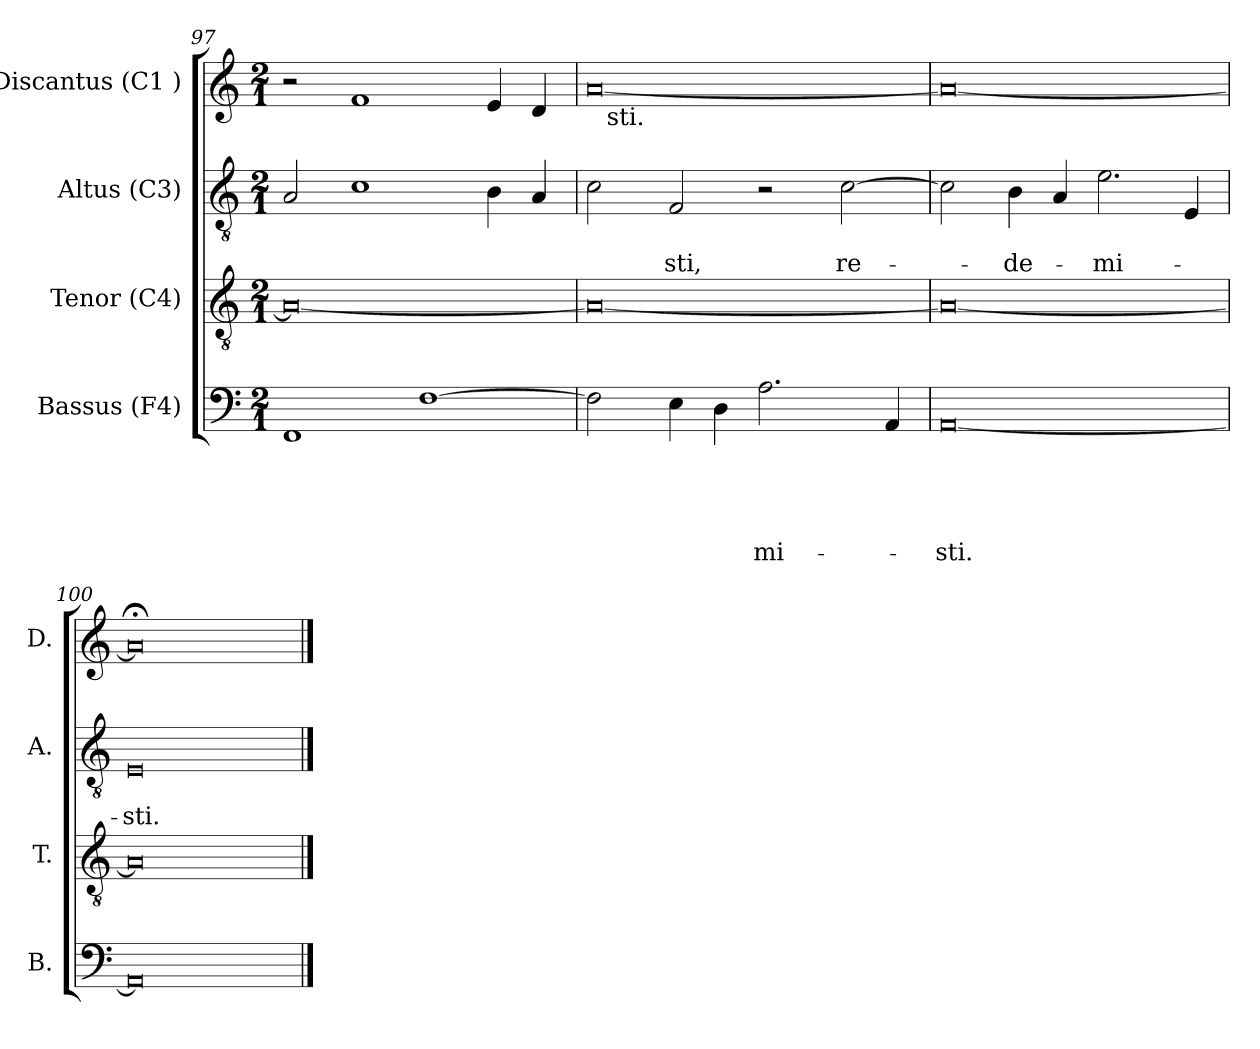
**kern	**text	**text	**text	**text	**text	**kern	**kern	**text	**text	**kern
*part4	*part4	*part4	*part4	*part4	*part4	*part3	*part2	*part2	*part2	*part1
*staff4	*staff4	*staff4	*staff4	*staff4	*staff4	*staff3	*staff2	*staff2	*staff2	*staff1
*I"Bassus (F4)	*	*	*	*	*	*I"Tenor (C4)	*I"Altus (C3)	*	*	*I"Discantus (C1 )
*I'B.	*	*	*	*	*	*I'T.	*I'A.	*	*	*I'D.
!!LO:LB:g=z
*clefF4	*	*	*	*	*	*clefGv2	*clefGv2	*	*	*clefG2
*k[]	*	*	*	*	*	*k[]	*k[]	*	*	*k[]
*C:	*	*	*	*	*	*C:	*C:	*	*	*C:
*M2/1	*	*	*	*	*	*M2/1	*M2/1	*	*	*M2/1
=97	=97	=97	=97	=97	=97	=97	=97	=97	=97	=97
1FF	.	.	.	.	.	0A_	2A/	.	.	2r
.	.	.	.	.	.	.	1c	.	.	1f
[>1F	.	.	.	.	.	.	.	.	.	.
.	.	.	.	.	.	.	4B\	.	.	4e/
.	.	.	.	.	.	.	4A/	.	.	4d/
=98	=98	=98	=98	=98	=98	=98	=98	=98	=98	=98
*	*	*	*	*	*	*	*	*	*	*^
2F\]	.	.	.	.	.	0A_	2c\	.	.	[<0a	16ryy
!	!	!	!	!	!	!	!	!	!	!	!LO:TX:b:t=sti.
.	.	.	.	.	.	.	.	.	.	.	1ryy
!	!	!	!	!	!	!	!	!	!LO:LY:b	!	!
4E\	.	.	.	.	.	.	2F/	.	-sti,	.	.
4D\	.	.	.	.	.	.	.	.	.	.	.
!	!	!	!	!	!LO:LY:b	!	!	!	!	!	!
2.A\	.	.	.	.	-mi-	.	2r	.	.	.	.
.	.	.	.	.	.	.	.	.	.	.	2...ryy
!	!	!	!	!	!	!	!	!	!LO:LY:b	!	!
.	.	.	.	.	.	.	[>2c\	.	re-	.	.
4AA/	.	.	.	.	.	.	.	.	.	.	.
=99	=99	=99	=99	=99	=99	=99	=99	=99	=99	=99	=99
!	!	!	!	!	!LO:LY:b	!	!	!	!	!	!
*	*	*	*	*	*	*	*	*	*	*v	*v
[<0AA	.	.	.	.	-sti.	0A_	2c\]	.	.	0a_
!	!	!	!	!	!	!	!	!	!LO:LY:b	!
.	.	.	.	.	.	.	4B\	.	-de-	.
.	.	.	.	.	.	.	4A/	.	.	.
!	!	!	!	!	!	!	!	!	!LO:LY:b	!
.	.	.	.	.	.	.	2.e\	.	-mi-	.
.	.	.	.	.	.	.	4E/	.	.	.
=100	=100	=100	=100	=100	=100	=100	=100	=100	=100	=100
!	!	!	!	!	!	!	!	!	!LO:LY:b	!
0AA]	.	.	.	.	.	0A]	0E	.	-sti.	0a;]
==	==	==	==	==	==	==	==	==	==	==
*-	*-	*-	*-	*-	*-	*-	*-	*-	*-	*-
